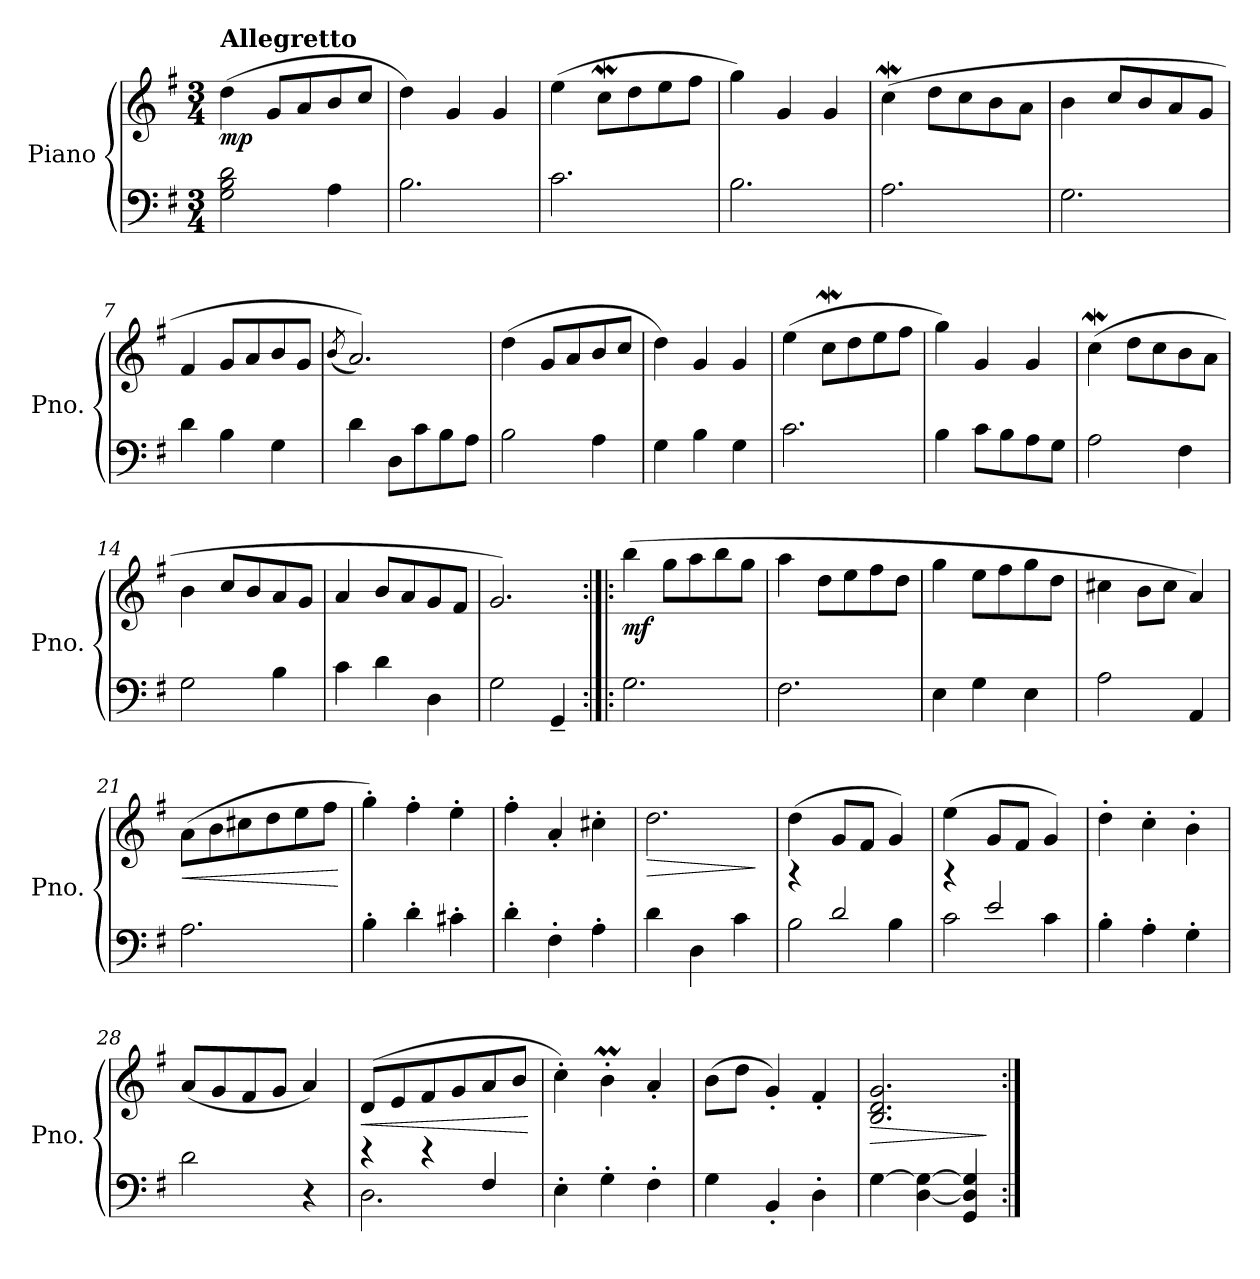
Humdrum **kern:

**kern	**kern	**dynam
*part1	*part1	*part1
*staff2	*staff1	*staff1/2
*I"Piano	*	*
*I'Pno.	*	*
*clefF4	*clefG2	*
*k[f#]	*k[f#]	*
*M3/4	*M3/4	*
=1	=1	=1
!	!LO:TX:a:B:t=Allegretto	!
!	!	!LO:DY:b
2G\ 2B\ 2d\	(>4dd\	mp
.	8g/L	.
.	8a/	.
4A\	8b/	.
.	8cc/J	.
=2	=2	=2
2.B\	4dd\)	.
.	4g/	.
.	4g/	.
=3	=3	=3
2.c\	(>4ee\	.
.	8ccw\L	.
.	8dd\	.
.	8ee\	.
.	8ff#\J	.
=4	=4	=4
2.B\	4gg\)	.
.	4g/	.
.	4g/	.
=5	=5	=5
2.A\	(>4ccw\	.
.	8dd\L	.
.	8cc\	.
.	8b\	.
.	8a\J	.
=6	=6	=6
2.G\	4b\	.
.	8cc/L	.
.	8b/	.
.	8a/	.
.	8g/J	.
!!LO:LB:g=z
=7	=7	=7
4d<\	4f#/	.
4B<\	8g/L	.
.	8a/	.
4G<\	8b/	.
.	8g/J	.
=8	=8	=8
.	(<8qb/	.
4d\	2.a/))	.
8D<\L	.	.
8c<\	.	.
8B\	.	.
8A\J	.	.
=9	=9	=9
2B<\	(>4dd\	.
.	8g/L	.
.	8a/	.
4A\	8b/	.
.	8cc/J	.
=10	=10	=10
4G<\	4dd\)	.
4B\	4g/	.
4G\	4g/	.
=11	=11	=11
2.c<\	(>4ee\	.
.	8ccw\L	.
.	8dd\	.
.	8ee\	.
.	8ff#\J	.
=12	=12	=12
4B<\	4gg\)	.
8c\L	4g/	.
8B\	.	.
8A\	4g/	.
8G<\J	.	.
!!LO:LB:g=z
=13	=13	=13
2A<\	(>4ccw\	.
.	8dd\L	.
.	8cc\	.
4F#<\	8b\	.
.	8a\J	.
=14	=14	=14
2G<\	4b\	.
.	8cc/L	.
.	8b/	.
4B<\	8a/	.
.	8g/J	.
=15	=15	=15
4c<\	4a/	.
4d\	8b/L	.
.	8a/	.
4D\	8g/	.
.	8f#/J	.
=16	=16	=16
2G<\	2.g/)	.
4GG~/	.	.
=17:|!|:	=17:|!|:	=17:|!|:
!	!	!LO:DY:b
2.G<\	(>4bb\	mf
.	8gg\L	.
.	8aa\	.
.	8bb\	.
.	8gg\J	.
=18	=18	=18
2.F#\	4aa\	.
.	8dd\L	.
.	8ee\	.
.	8ff#\	.
.	8dd\J	.
=19	=19	=19
4E<\	4gg\	.
4G\	8ee\L	.
.	8ff#\	.
4E\	8gg\	.
.	8dd\J	.
=20	=20	=20
2A<\	4cc#X\	.
.	8b\L	.
.	8cc#\J	.
4AA</	4a/)	.
!!LO:LB:g=z
=21	=21	=21
!	!	!LO:HP:b
2.A\	(>8a\L	<
.	8b\	.
.	8cc#X\	.
.	8dd\	.
.	8ee\	.
.	8ff#\J	.
.	.	[
=22	=22	=22
4B<'\	4gg'\)	.
4d<'\	4ff#'\	.
4c#X'\	4ee'\	.
=23	=23	=23
4d'\	4ff#'\	.
4F#<'\	4a'/	.
4A<'\	4cc#X'\	.
=24	=24	=24
!	!	!LO:HP:b
4d\	2.dd\	>
4D<\	.	.
4c\	.	.
.	.	]
=25	=25	=25
*^	*	*
2B<\	4rdd	(>4dd\	.
.	2d/	8g/L	.
.	.	8f#/J	.
4B\	.	4g/)	.
=26	=26	=26	=26
2c<\	4rdd	(>4ee\	.
.	2e/	8g/L	.
.	.	8f#/J	.
4c\	.	4g/)	.
*v	*v	*	*
!!LO:LB:g=z
=27	=27	=27
4B<'\	4dd'\	.
4A'\	4cc'\	.
4G'\	4b'\	.
=28	=28	=28
2d\	(<8a/L	.
.	8g/	.
.	8f#/	.
.	8g/J	.
4r	4a/)	.
=29	=29	=29
*^	*	*
!	!	!	!LO:HP:b
2.D\	4re	(>8d/L	<
.	.	8e/	.
.	4re	8f#/	.
.	.	8g/	.
.	4F#</	8a/	.
.	.	8b/J	.
*v	*v	*	*
.	.	[
=30	=30	=30
4E'\	4cc'\)	.
4G<'\	4bm'\	.
4F#'\	4a'/	.
=31	=31	=31
4G<\	(>8b\L	.
.	8dd\J	.
4BB'/	4g'/)	.
4D<'\	4f#'/	.
=32	=32	=32
!	!	!LO:HP:b
[4G\	2.B/ 2.d/ 2.g/	>
[4D\< 4G\_<	.	.
4GG/ 4D/] 4G/]	.	.
.	.	]
=:|!	=:|!	=:|!
*-	*-	*-
